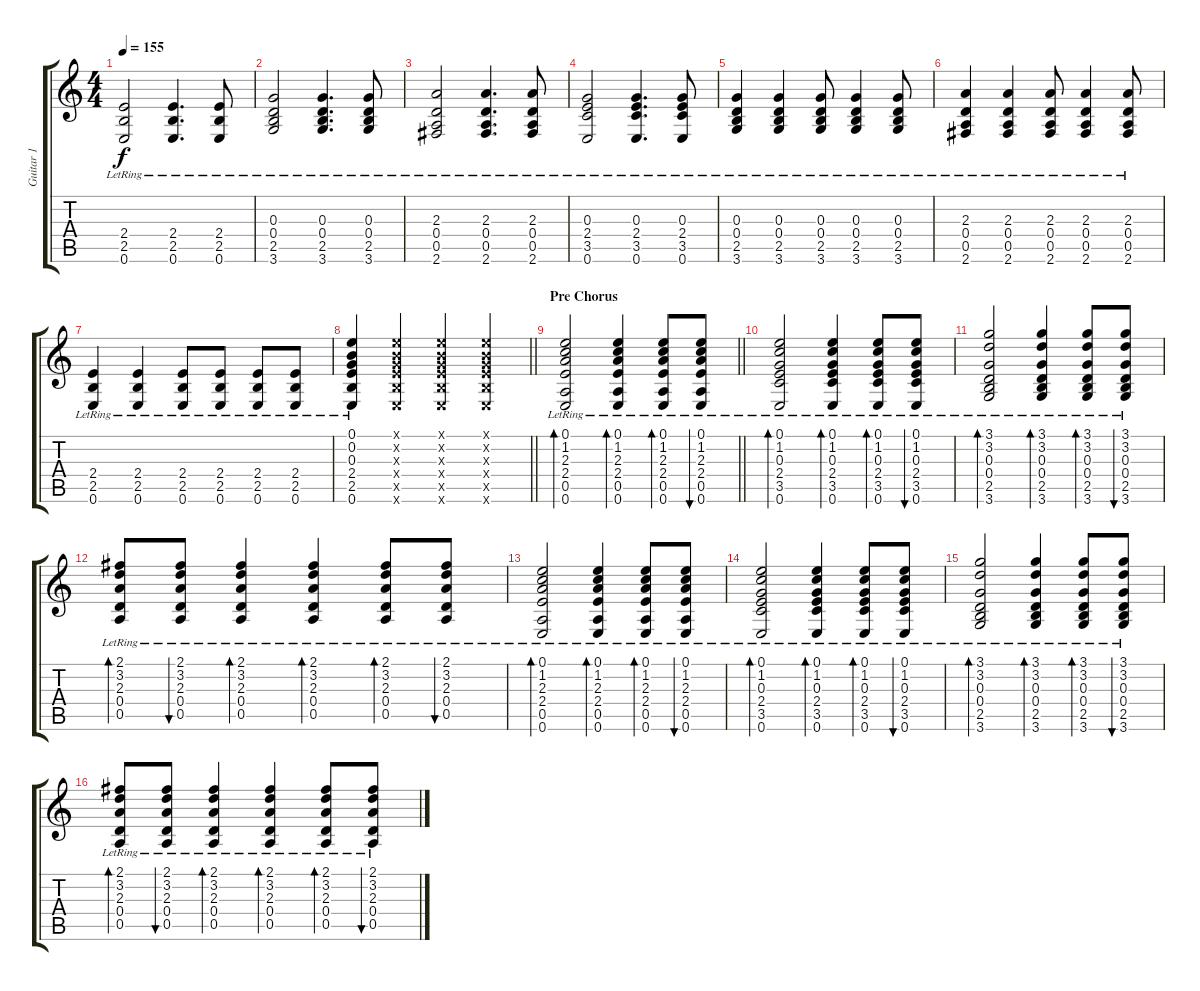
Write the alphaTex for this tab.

\track ("Guitar 1" "Guitar 1") {instrument electricguitarjazz}
\staff {score tabs}
\tuning (E4 B3 G3 D3 A2 E2) {hide}
\ts (4 4)
\tempo 155
\clef g2
\ks c
(2.4{lr} 2.5{lr} 0.6{lr}).2{dy f} (2.4{lr} 2.5{lr} 0.6{lr}).4{d} (2.4{lr} 2.5{lr} 0.6{lr}).8 |
(0.3{lr} 0.4{lr} 2.5{lr} 3.6{lr}).2 (0.3{lr} 0.4{lr} 2.5{lr} 3.6{lr}).4{d} (0.3{lr} 0.4{lr} 2.5{lr} 3.6{lr}).8 |
(2.3{lr} 0.4{lr} 0.5{lr} 2.6{lr}).2 (2.3{lr} 0.4{lr} 0.5{lr} 2.6{lr}).4{d} (2.3{lr} 0.4{lr} 0.5{lr} 2.6{lr}).8 |
(0.3{lr} 2.4{lr} 3.5{lr} 0.6{lr}).2 (0.3{lr} 2.4{lr} 3.5{lr} 0.6{lr}).4{d} (0.3{lr} 2.4{lr} 3.5{lr} 0.6{lr}).8 |
(0.3{lr} 0.4{lr} 2.5{lr} 3.6{lr}).4 (0.3{lr} 0.4{lr} 2.5{lr} 3.6{lr}).4 (0.3{lr} 0.4{lr} 2.5{lr} 3.6{lr}).8 (0.3{lr} 0.4{lr} 2.5{lr} 3.6{lr}).4 (0.3{lr} 0.4{lr} 2.5{lr} 3.6{lr}).8 |
(2.3{lr} 0.4{lr} 0.5{lr} 2.6{lr}).4 (2.3{lr} 0.4{lr} 0.5{lr} 2.6{lr}).4 (2.3{lr} 0.4{lr} 0.5{lr} 2.6{lr}).8 (2.3{lr} 0.4{lr} 0.5{lr} 2.6{lr}).4 (2.3{lr} 0.4{lr} 0.5{lr} 2.6{lr}).8 |
(2.4{lr} 2.5{lr} 0.6{lr}).4 (2.4{lr} 2.5{lr} 0.6{lr}).4 (2.4{lr} 2.5{lr} 0.6{lr}).8 (2.4{lr} 2.5{lr} 0.6{lr}).8 (2.4{lr} 2.5{lr} 0.6{lr}).8 (2.4{lr} 2.5{lr} 0.6{lr}).8 |
\barLineRight lightlight
(0.1{lr} 0.2{lr} 0.3{lr} 2.4{lr} 2.5{lr} 0.6{lr}).4 (0.1{x} 0.2{x} 0.3{x} 2.4{x} 2.5{x} 0.6{x}).4 (0.1{x} 0.2{x} 0.3{x} 2.4{x} 2.5{x} 0.6{x}).4 (0.1{x} 0.2{x} 0.3{x} 2.4{x} 2.5{x} 0.6{x}).4 |
\section ("" "Pre Chorus")
\barLineRight lightlight
(0.1{lr} 1.2{lr} 2.3{lr} 2.4{lr} 0.5{lr} 0.6{lr}).2{bd 60} (0.1{lr} 1.2{lr} 2.3{lr} 2.4{lr} 0.5{lr} 0.6{lr}).4{bd 60} (0.1{lr} 1.2{lr} 2.3{lr} 2.4{lr} 0.5{lr} 0.6{lr}).8{bd 60} (0.1{lr} 1.2{lr} 2.3{lr} 2.4{lr} 0.5{lr} 0.6{lr}).8{bu 60} |
(0.1{lr} 1.2{lr} 0.3{lr} 2.4{lr} 3.5{lr} 0.6{lr}).2{bd 60} (0.1{lr} 1.2{lr} 0.3{lr} 2.4{lr} 3.5{lr} 0.6{lr}).4{bd 60} (0.1{lr} 1.2{lr} 0.3{lr} 2.4{lr} 3.5{lr} 0.6{lr}).8{bd 60} (0.1{lr} 1.2{lr} 0.3{lr} 2.4{lr} 3.5{lr} 0.6{lr}).8{bu 60} |
(3.1{lr} 3.2{lr} 0.3{lr} 0.4{lr} 2.5{lr} 3.6{lr}).2{bd 60} (3.1{lr} 3.2{lr} 0.3{lr} 0.4{lr} 2.5{lr} 3.6{lr}).4{bd 60} (3.1{lr} 3.2{lr} 0.3{lr} 0.4{lr} 2.5{lr} 3.6{lr}).8{bd 60} (3.1{lr} 3.2{lr} 0.3{lr} 0.4{lr} 2.5{lr} 3.6{lr}).8{bu 60} |
(2.1{lr} 3.2{lr} 2.3{lr} 0.4{lr} 0.5{lr}).8{bd 60} (2.1{lr} 3.2{lr} 2.3{lr} 0.4{lr} 0.5{lr}).8{bu 60} (2.1{lr} 3.2{lr} 2.3{lr} 0.4{lr} 0.5{lr}).4{bd 60} (2.1{lr} 3.2{lr} 2.3{lr} 0.4{lr} 0.5{lr}).4{bd 60} (2.1{lr} 3.2{lr} 2.3{lr} 0.4{lr} 0.5{lr}).8{bd 60} (2.1{lr} 3.2{lr} 2.3{lr} 0.4{lr} 0.5{lr}).8{bu 60} |
(0.1{lr} 1.2{lr} 2.3{lr} 2.4{lr} 0.5{lr} 0.6{lr}).2{bd 60} (0.1{lr} 1.2{lr} 2.3{lr} 2.4{lr} 0.5{lr} 0.6{lr}).4{bd 60} (0.1{lr} 1.2{lr} 2.3{lr} 2.4{lr} 0.5{lr} 0.6{lr}).8{bd 60} (0.1{lr} 1.2{lr} 2.3{lr} 2.4{lr} 0.5{lr} 0.6{lr}).8{bu 60} |
(0.1{lr} 1.2{lr} 0.3{lr} 2.4{lr} 3.5{lr} 0.6{lr}).2{bd 60} (0.1{lr} 1.2{lr} 0.3{lr} 2.4{lr} 3.5{lr} 0.6{lr}).4{bd 60} (0.1{lr} 1.2{lr} 0.3{lr} 2.4{lr} 3.5{lr} 0.6{lr}).8{bd 60} (0.1{lr} 1.2{lr} 0.3{lr} 2.4{lr} 3.5{lr} 0.6{lr}).8{bu 60} |
(3.1{lr} 3.2{lr} 0.3{lr} 0.4{lr} 2.5{lr} 3.6{lr}).2{bd 60} (3.1{lr} 3.2{lr} 0.3{lr} 0.4{lr} 2.5{lr} 3.6{lr}).4{bd 60} (3.1{lr} 3.2{lr} 0.3{lr} 0.4{lr} 2.5{lr} 3.6{lr}).8{bd 60} (3.1{lr} 3.2{lr} 0.3{lr} 0.4{lr} 2.5{lr} 3.6{lr}).8{bu 60} |
(2.1{lr} 3.2{lr} 2.3{lr} 0.4{lr} 0.5{lr}).8{bd 60} (2.1{lr} 3.2{lr} 2.3{lr} 0.4{lr} 0.5{lr}).8{bu 60} (2.1{lr} 3.2{lr} 2.3{lr} 0.4{lr} 0.5{lr}).4{bd 60} (2.1{lr} 3.2{lr} 2.3{lr} 0.4{lr} 0.5{lr}).4{bd 60} (2.1{lr} 3.2{lr} 2.3{lr} 0.4{lr} 0.5{lr}).8{bd 60} (2.1{lr} 3.2{lr} 2.3{lr} 0.4{lr} 0.5{lr}).8{bu 60}
